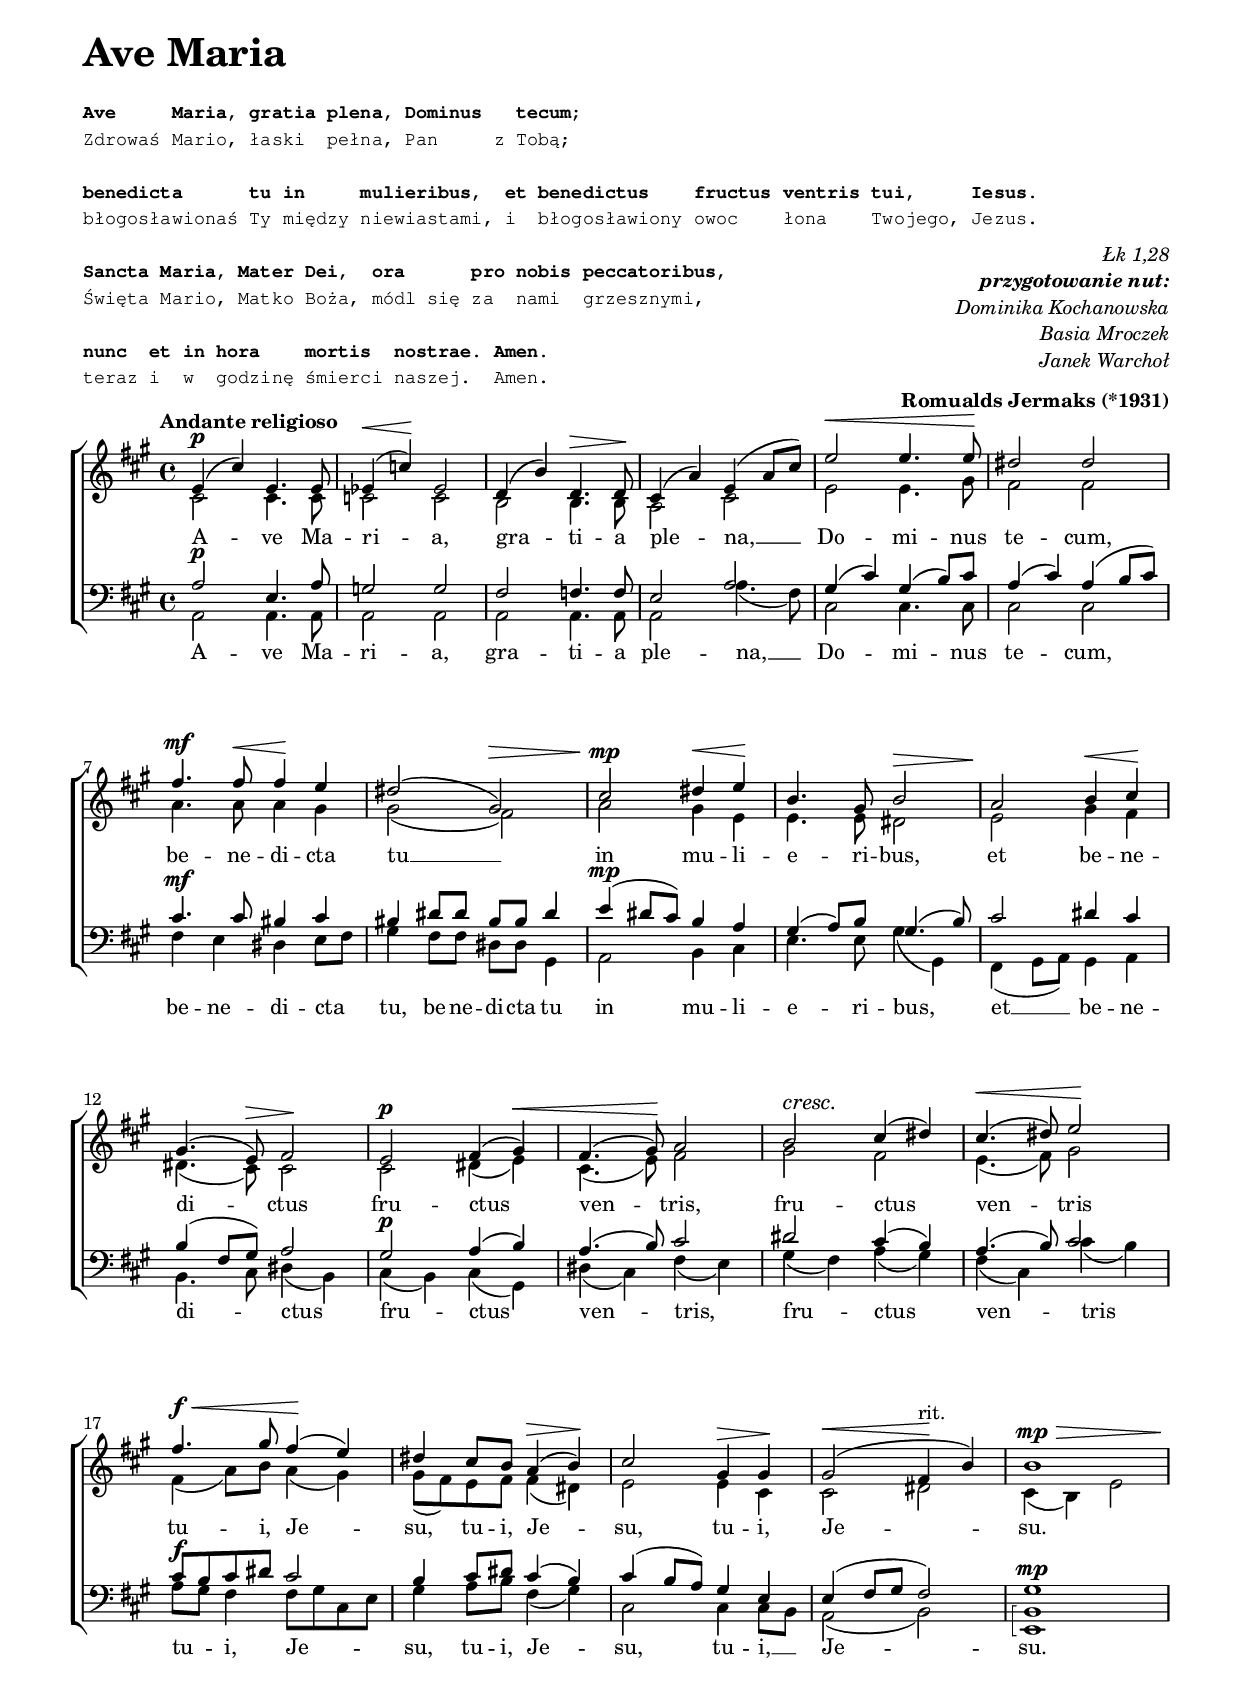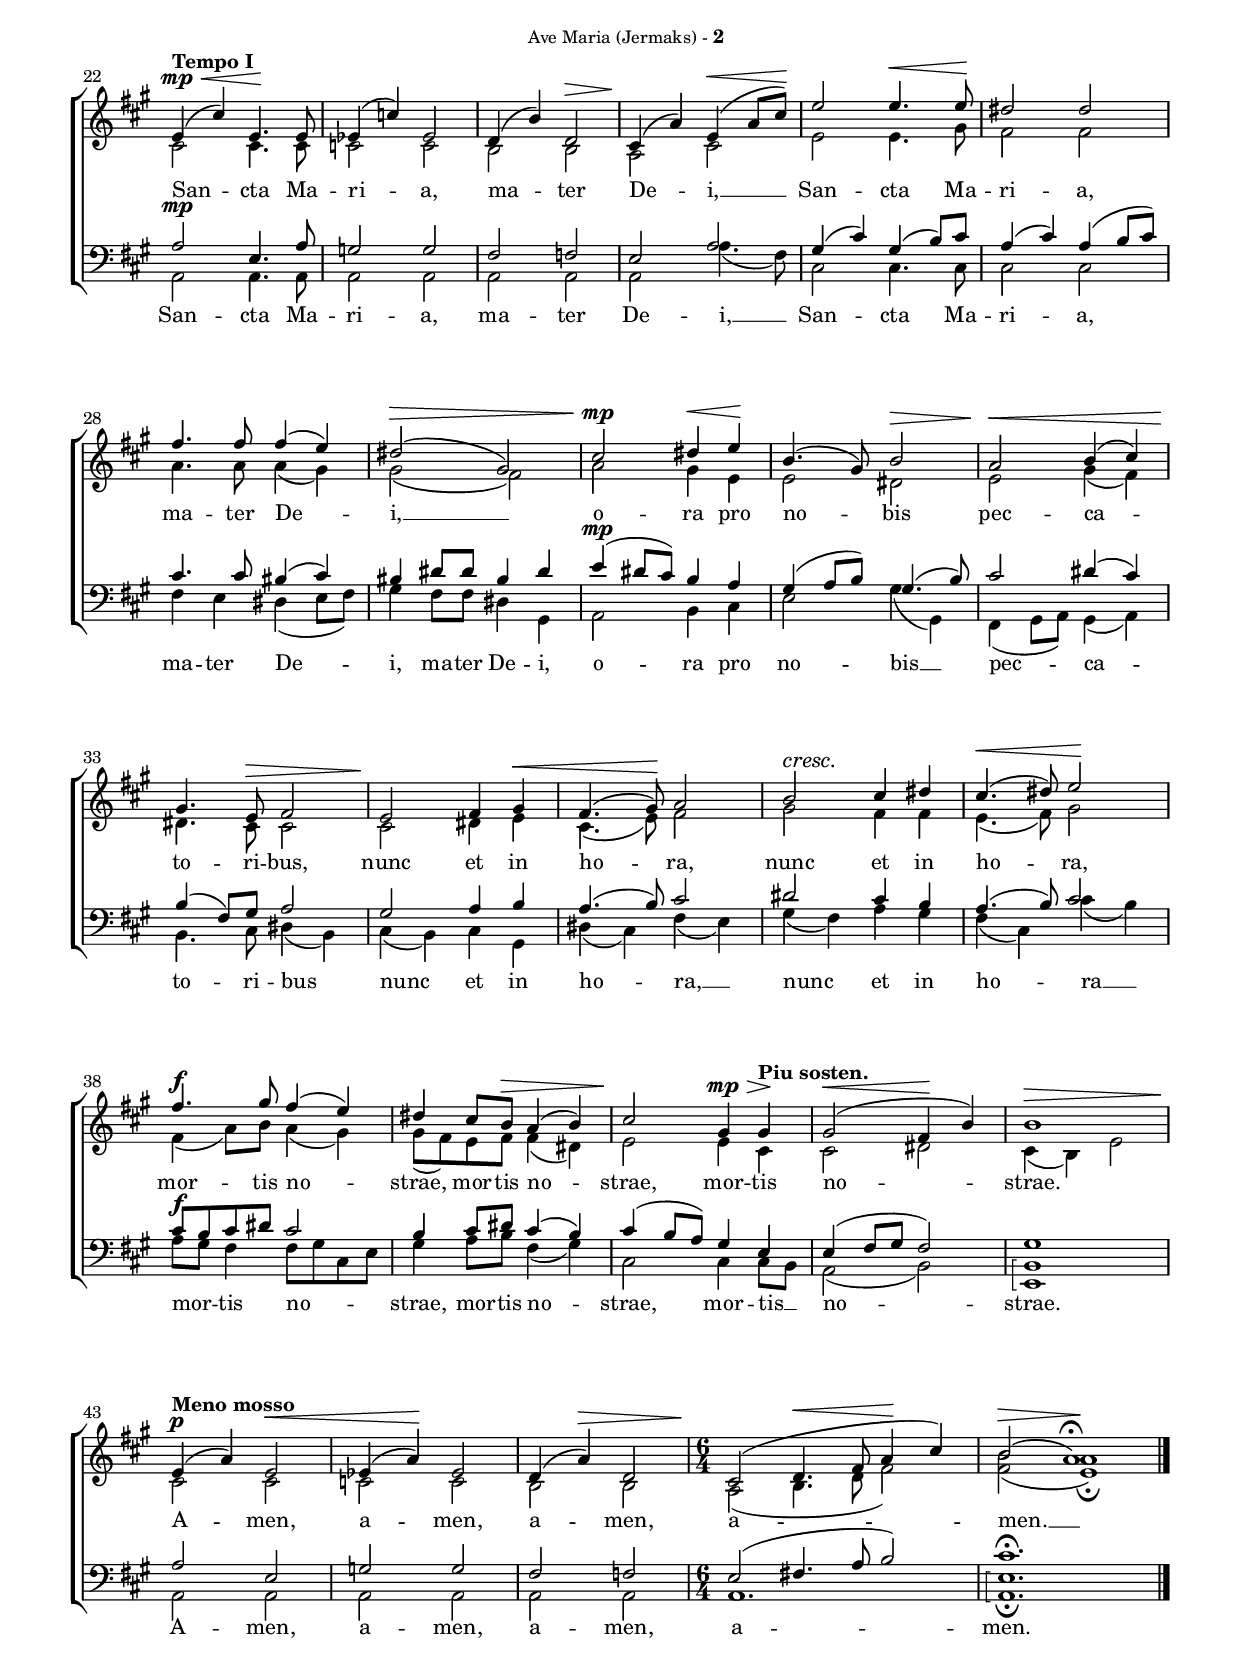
\version "2.17.2"
#(set-global-staff-size 17)

\paper {
  indent = 0 \mm
  left-margin = 14 \mm
  right-margin = 12 \mm
  top-markup-spacing #'basic-distance = 4
  last-bottom-spacing #'basic-distance = 4
  %markup-system-spacing #'basic-distance = 40
  %page-count =
  system-count = 9
  oddHeaderMarkup = \markup \small \fill-line {
  \line {
    \on-the-fly #not-first-page \fromproperty #'header:title
    \on-the-fly #not-first-page \concat {
      "(" \fromproperty #'header:kompozytor-krotki ")"
    }
    \on-the-fly #not-first-page "-"
    \on-the-fly #print-page-number-check-first \normalsize \bold \fromproperty #'page:page-number-string
  }
}

evenHeaderMarkup = \markup \small \fill-line {
  \line {
    \on-the-fly #not-first-page \fromproperty #'header:title
    \on-the-fly #not-first-page \concat {
      "(" \fromproperty #'header:kompozytor-krotki ")"
    }
    \on-the-fly #not-first-page "-"
    \on-the-fly #print-page-number-check-first \normalsize \bold \fromproperty #'page:page-number-string
  }
}

oddFooterMarkup = \markup {
  \column {
    \fill-line {
      %% Tagline header field only on last page.
      \on-the-fly #last-page \tiny \fromproperty #'header:tagline
    }
  }
}

bookTitleMarkup = \markup {
  \fill-line \general-align #Y #-1 {
    \column {
      \fromproperty #'header:dedication
      \line {
        \bold \huge \magnify #2 \fromproperty #'header:title
        \hspace #1.5
        \bold \large \magnify #1.4 \fromproperty #'header:subtitle
        \hspace #1
        \bold \fromproperty #'header:subsubtitle
      }
      \fromproperty #'header:tlumaczenie
    }
    \right-column {
      \italic \fromproperty #'header:adres-biblijny
      \italic \fromproperty #'header:przygotowanie-nut
      \bold \fromproperty #'header:composer
      \bold \fromproperty #'header:arranger
      \bold \fromproperty #'header:poet
    }
  }
}

}

\header {
  title = "Ave Maria"
  composer = "Romualds Jermaks (*1931)"
  adres-biblijny = "Łk 1,28"
  kompozytor-krotki = "Jermaks"
  przygotowanie-nut = \markup \right-column {
    \bold "przygotowanie nut:"
    "Dominika Kochanowska"
    "Basia Mroczek"
    "Janek Warchoł"
    " "
  }
  tlumaczenie = \markup \scale #'(0.95 . 1) \typewriter \column {
    " "
    \bold
    "Ave     Maria, gratia plena, Dominus   tecum;"
    "Zdrowaś Mario, łaski  pełna, Pan     z Tobą;"
    " "
    \bold
    "benedicta      tu in     mulieribus,  et benedictus    fructus ventris tui,     Iesus."
    "błogosławionaś Ty między niewiastami, i  błogosławiony owoc    łona    Twojego, Jezus."
    " "
    \bold
    "Sancta Maria, Mater Dei,  ora      pro nobis peccatoribus,"
    "Święta Mario, Matko Boża, módl się za  nami  grzesznymi,"
    " "
    \bold
    "nunc  et in hora    mortis  nostrae. Amen."
    "teraz i  w  godzinę śmierci naszej.  Amen."
    " "
  }
}

\version "2.16.1"

sopran = {
  \dynamicUp
  \tupletUp
  \clef treble

  \key a \major
  \time 4/4
  \voiceOne


  %partia sopranów
  \tempo "Andante religioso"
  e'4(^\p \melisma cis'') \melismaEnd e'4. e'8
  es'4 ( ^\< \melisma c'' )^\! \melismaEnd es'2
  d'4 ( \melisma b' )\melismaEnd d'4. ^\> d'8 ^\!
  cis'4 ( \melisma a' ) \melismaEnd  e' ( \melisma a'8 cis'') \melismaEnd
  e''2 ^\< e''4. e''8 ^\!
  dis''2 dis''
  fis''4. ^\mf fis''8 ^\< fis''4 ^\! e''
  dis''2 ( \melisma gis' ^\>)\melismaEnd
  cis'' ^\! ^\mp dis''4 ^\< e'' ^\!
  b'4. gis'8 b'2 ^\>
  a'2 ^\! b'4 ^\< cis'' ^\!
  gis'4. (\melisma e'8 ^\> )\melismaEnd fis'2 ^\!
  e'2 ^\p fis'4 (\melisma gis' ^\<)\melismaEnd
  fis'4. (\melisma gis'8^\!) \melismaEnd a'2
  b' ^\cresc cis''4 (\melisma dis'' ) \melismaEnd
  cis''4. (^\<\melisma dis''8) \melismaEnd e''2 ^\!
  fis''4. ^\f ^\<   gis''8  fis''4 ( ^\! \melisma e'')\melismaEnd
  dis''  cis''8 b' a'4( ^\>\melisma b' ^\!) \melismaEnd
  cis''2 gis'4 ^\> gis' ^\!
  gis'2 ( ^\< \melisma fis'4 ^\! ^"rit." b'  ) \melismaEnd
  b'1^\> ^\mp   % tutaj znaki dynamiczne rzeba poprawić bo nie sa dokładnie w tym miejscu co być powinny
  \tempo "Tempo I"
  e'4 (^\! ^\mp ^\< \melisma cis'' ) \melismaEnd e'4. ^\! e'8
  es'4 (\melisma c'') \melismaEnd es'2
  d'4 (\melisma b') \melismaEnd d'2 ^\>
  cis'4 ( ^\! \melisma  a' ) \melismaEnd e' (^\< \melisma  a'8 cis'' ^\! ) \melismaEnd
  e''2 e''4. ^\< e''8 ^\!
  dis''2 dis''
  fis''4. fis''8 fis''4 (\melisma e'') \melismaEnd
  dis''2  (^\> \melisma gis' ) \melismaEnd % od połowy taktu widełki
  cis'' ^\mp ^\! dis''4 ^\< e'' ^\!
  b'4. (\melisma gis'8) \melismaEnd b'2 ^\>
  a' ^\! ^\< b'4 (\melisma cis'') \melismaEnd
  gis'4. ^\! e'8 ^\> fis'2
  e' ^\! fis'4 gis' ^\<
  fis'4. ( \melisma   gis'8^\!) \melismaEnd a'2 % znów widełki
  b'2 ^\cresc cis''4 dis''4
  cis''4. (^\< \melisma dis''8 ) \melismaEnd e''2 ^\!
  fis''4. ^\f gis''8 fis''4 (\melisma e'')\melismaEnd
  dis'' cis''8 b' ^\> a'4 (\melisma b') \melismaEnd
  cis''2 ^\! gis'4 ^\>  ^\mp \tempo "Piu sosten." gis'4 ^\! % poprawić umiejscowienie znaków dynamicznych
  gis'2 (^\< \melisma fis'4 ^\! b') \melismaEnd
  b'1  ^\>
  \tempo "Meno mosso"  e'4 (^\p  a' ) \melismaEnd e'2 ^\<
  es'4 (\melisma a' ^\!) \melismaEnd es'2
  d'4 (\melisma a') ^\> \melismaEnd d'2
  \time 6/4 cis'2 ^\! ( \melisma d'4. ^\< fis'8  a'4 ^\! cis''4) \melismaEnd
  % w orginale chyba bład bo nie mozna sie doliczyc nutek --Dominika
  % Zuzia powiedziała, że pierwsza nuta powinna być półnutą --Janek
  b'2 (^\> \melisma a'1 ^\! \fermata )\melismaEnd \bar "|." %położenie fermaty jak dla s2 , trzeba dodać ostatni dzwiek s1
}

soprantekst = \lyricmode {
  A -- ve Ma -- ri -- a, gra -- ti -- a ple -- na, __
  Do -- mi -- nus te -- cum,
  be -- ne -- di -- cta tu __
  in mu -- li -- e -- ri -- bus,
  et be -- ne -- di -- ctus fru -- ctus
  ven -- tris, fru -- ctus ven -- tris
  tu -- i, Je -- su, tu -- i,
  Je -- su, tu -- i, Je -- su.
  San -- cta Ma -- ri -- a,
  ma -- ter De -- i, __
  San -- cta Ma -- ri -- a,
  ma -- ter De -- i, __
  o -- ra pro no -- bis
  pec -- ca -- to -- ri -- bus,
  nunc et in ho -- ra,
  nunc et in ho -- ra,
  mor -- tis no -- strae,
  mor -- tis no -- strae,
  mor -- tis no -- strae.
  A -- men, a -- men,
  a -- men, a -- men. __
}

\version "2.16.1"

alt = {
  \dynamicUp
  \tupletUp
  \clef treble
  \key a \major
  \time 4/4
  \voiceTwo
  \override Hairpin #'stencil = ##f
  \override DynamicText #'stencil = ##f
  \override DynamicTextSpanner #'stencil = ##f
  \override TextScript #'stencil = ##f
  \set Timing.beamExceptions = #'()

  % oznaczenia dynamiczne w parti sopranu
  cis'2 cis'4. cis'8
  c'2 c'
  b b4. b8
  a2 cis'
  e' e'4. gis'8
  fis'2 fis'
  a'4. a'8 a'4 gis'
  gis'2 (\melisma fis' )\melismaEnd
  a' gis'4 e'
  e'4. e'8 dis'2
  e' gis'4 fis'4
  dis'4. (\melisma cis'8) \melismaEnd cis'2 % w tym taskcie pozwoliłam sobie na własna korekte tekstu i wstawienie łuku co jest logiczne
  cis' dis'4 (\melisma e' ) \melismaEnd
  cis'4. ( \melisma e'8 ) \melismaEnd fis'2
  gis' fis'
  e'4. ( \melisma fis'8 ) \melismaEnd gis'2
  fis'4 ( \melisma a'8 ) \melismaEnd b' a'4 (\melisma gis' ) \melismaEnd
  gis'8( \melisma fis') \melismaEnd e' fis' fis'4 (\melisma dis' ) \melismaEnd
  e'2 e'4 cis'
  cis'2 dis'
  cis'4 ( \melisma b ) \melismaEnd e'2
  cis' cis'4. cis'8
  c'2 c'
  b b
  a cis'
  e' e'4. gis'8
  fis'2 fis'
  a'4. a'8 a'4 (\melisma gis' ) \melismaEnd
  gis'2 ( \melisma fis' ) \melismaEnd
  a' gis'4 e'4
  e'2 dis'
  e' gis'4 (\melisma fis' ) \melismaEnd
  dis'4. cis'8 cis'2
  cis' dis'4 e'
  cis'4. (\melisma e'8 ) \melismaEnd fis'2
  gis' fis'4 fis'
  e'4. (\melisma fis'8 ) \melismaEnd gis'2
  fis'4 (\melisma a'8 ) \melismaEnd b'  a'4 ( \melisma gis' ) \melismaEnd
  gis'8 (\melisma fis'8) \melismaEnd e' fis' fis'4 ( \melisma dis' ) \melismaEnd
  e'2 e'4 cis'
  cis'2 dis'
  cis'4 ( \melisma b )\melismaEnd e'2
  cis'2 cis'
  c' c'
  b b
  \time 6/4 a2 (\melisma b4. d'8 fis'2) \melismaEnd
  % w orginale chyba bład bo nie mozna sie doliczyc nutek --Dominika
  % Zuzia powiedziała, że pierwsza nuta powinna być półnutą --Janek
  <<
    { b'2 (^\> \melisma a'1 ^\! \fermata )\melismaEnd }
    { fis'2 (\melisma e'1\fermata  )  \melismaEnd }
  >>
  \bar "|."
}

alttekst = \lyricmode {
  A -- ve Ma -- ri -- a, gra -- ti -- a ple -- na, __
  Do -- mi -- nus te -- cum,
  be -- ne -- di -- cta tu __
  in mu -- li -- e -- ri -- bus,
  et be -- ne -- di -- ctus fru -- ctus
  ven -- tris, fru -- ctus ven -- tris
  tu -- i, Je -- su, __ tu -- i,
  Je -- su, tu -- i, Je -- su, Je -- su.
  San -- cta Ma -- ri -- a,
  ma -- ter De -- i, __
  San -- cta Ma -- ri -- a,
  ma -- ter De -- i, __
  o -- ra pro no -- bis
  pec -- ca -- to -- ri -- bus,
  nunc et in ho -- ra,
  nunc et in ho -- ra,
  mor -- tis no -- strae,
  mor -- tis no -- strae,
  mor -- tis no -- strae,
  no -- strae.
  A -- men, a -- men,
  a -- men, a -- men. __
}

\version "2.16.1"

tenor = \relative f {
  \dynamicUp
  \tupletUp
  \clef "treble_8"
  %\clef bass
  % podaj tonację, na przykład \key g \minor
  \key a \major
  % podaj metrum, na przykład \time 4/4
  \time 4/4
  % wpisz nuty:
  \voiceOne

  % Prawdopodobnie należałoby przenieść część
  % (całość?) dynamiki z górnej pięciolinii, ale nie
  % jestem tego pewna, więc umieszczam tylko
  % tę szczątkową z dolnej.

  a2\p e4. a8
  g2 g
  fis f4. f8
  e2 a
  gis4( cis) gis( b8) cis
  a4( cis) a( b8 cis)
  cis4.\mf cis8 bis4 cis
  bis dis8 dis bis bis dis4
  e\mp( dis8 cis) b4 a
  gis(a8) b gis4.( b8)

  % takt 11.
  cis2 dis4 cis
  b( fis8 gis) a2
  gis\p a4( b)
  a4.( b8) cis2
  dis cis4( b)
  a4.( b8) cis2
  cis8\f\melisma b cis\melismaEnd dis cis2
  b4 cis8 dis cis4( b)
  cis( b8 a) gis4 e
  e( fis8 gis fis2)
  gis1\mp

  % takt 22.
  a2\mp e4. a8
  g2 g
  fis f
  e2 a
  gis4(cis) gis( b8) cis
  a4(cis) a( b8 cis)
  cis4. cis8 bis4( cis)
  bis dis8 dis bis4 dis
  e\mp(dis8 cis) b4 a
  gis( a8 b) gis4.( b8)

  % takt 32.
  cis2 dis4( cis)
  b4( fis8) gis a2
  gis a4 b
  a4.( b8) cis2
  dis cis4 b
  a4.( b8) cis2
  cis8\f\melisma b cis\melismaEnd dis cis2
  b4 cis8 dis cis4( b)
  cis( b8 a) gis4 e
  e( fis8 gis fis2)
  gis1

  % takt 42.
  a2 e
  g g
  fis f
  \time 6/4
  e2( fis!4. a8 b2)
  % w orginale chyba bład bo nie mozna sie doliczyc nutek --Dominika
  % Zuzia powiedziała, że pierwsza nuta powinna być półnutą --Janek
  cis1.\fermata \bar "|."

}
tenortext = \lyricmode {
  % wyrzuciłam przedłużenie ostatniej sylaby (__)
  % w przypadkach, gdy odnosiło się do basa.

  A -- ve Ma -- ri -- a, gra -- ti -- a ple -- na,
  Do -- mi -- nus te -- cum, __
  be -- ne -- di -- cta tu,
  be -- ne -- di -- cta tu
  in __ mu -- li -- e -- ri -- bus, __
  et be -- ne -- di -- ctus fru -- ctus
  ven -- tris, fru -- ctus __ ven -- tris
  tu -- i, Je -- su, tu -- i,
  Je -- su, __ tu -- i, Je -- su.

  % takt 22.
  San -- cta Ma -- ri -- a,
  ma -- ter De -- i,
  San -- cta __ Ma -- ri -- a, __
  ma -- ter De -- i, ma -- ter De -- i,
  o -- ra pro no -- bis __
  pec -- ca -- to -- ri -- bus,
  nunc et in ho -- ra,
  nunc et in ho -- ra
  mor -- tis no -- strae,
  mor -- tis no -- strae, __
  mor -- tis no -- strae.
  A -- men, a -- men,
  a -- men, a -- men.

}

\version "2.16.1"

bas = \relative f {
  \dynamicUp
  \tupletUp
  \clef bass
  % podaj tonację, na przykład \key g \minor
  \key a \major
  % podaj metrum, na przykład \time 4/4
  \time 4/4
  % wpisz nuty:
  \voiceTwo
  \override Hairpin #'stencil = ##f
  \override DynamicText #'stencil = ##f
  \override DynamicTextSpanner #'stencil = ##f
  \override TextScript #'stencil = ##f

  % Prawdopodobnie należałoby przenieść część
  % (całość?) dynamiki z górnej pięciolinii, ale nie
  % jestem tego pewna, więc umieszczam tylko
  % tę szczątkową z dolnej.

  a,2\p a4. a8
  a2 a
  a a4. a8
  a2 a'4.( fis8)
  cis2 cis4. cis8
  cis2 cis
  fis4\mf e dis e8\melisma fis\melismaEnd
  gis4 fis8 fis dis dis gis,4
  a2\mp b4 cis
  e4. e8 gis4( gis,)

  % takt 11.
  fis( gis8 a) gis4 a
  b4.\melisma cis8\melismaEnd dis4( b)
  cis\p( b) cis( gis)
  dis'( cis) fis( e)
  gis( fis) a( gis)
  fis( cis) cis'( b)
  a8\f\melisma gis\melismaEnd fis4 fis8\melisma gis cis, e\melismaEnd
  gis4 a8 b fis4( gis)
  cis,2 cis4 cis8\melisma b\melismaEnd
  a2( b)
  \once \override Arpeggio #'stencil =
  #ly:arpeggio::brew-chord-bracket
  <e, b'>1\mp \arpeggio

  % takt 22.
  a2\mp a4. a8
  a2 a
  a a
  a2 a'4.( fis8)
  cis2 cis4. cis8
  cis2 cis
  fis4 e dis( e8 fis)
  gis4 fis8 fis dis4 gis,4
  a2\mp b4 cis
  e2 gis4( gis,)

  % takt 32.
  fis( gis8 a) gis4( a)
  b4. cis8 dis4( b)
  cis( b) cis gis
  dis'( cis) fis( e)
  gis( fis) a gis
  fis( cis) cis'( b)
  a8\f\melisma gis\melismaEnd fis4 fis8\melisma gis cis, e\melismaEnd
  gis4 a8 b fis4( gis)
  cis,2 cis4 cis8\melisma b\melismaEnd
  a2( b)
  \once \override Arpeggio #'stencil =
  #ly:arpeggio::brew-chord-bracket
  <e, b'>1\arpeggio

  % takt 42.
  a2 a
  a a
  a a
  \time 6/4
  a1.
  \once \override Arpeggio #'stencil =
  #ly:arpeggio::brew-chord-bracket
  <a e'>\arpeggio \fermata \bar "|."

}

bastekst = \lyricmode {
  % wyrzuciłam przedłużenie ostatniej sylaby (__)
  % w przypadkach, gdy odnosiło się do tenora.

  A -- ve Ma -- ri -- a, gra -- ti -- a ple -- na, __
  Do -- mi -- nus te -- cum,
  be -- ne -- di -- cta tu,
  be -- ne -- di -- cta tu
  in mu -- li -- e -- ri -- bus,
  et __ be -- ne -- di -- ctus fru -- ctus
  ven -- tris, fru -- ctus ven -- tris
  tu -- i, Je -- su, tu -- i,
  Je -- su, tu -- i, __ Je -- su.

  % takt 22.
  San -- cta Ma -- ri -- a,
  ma -- ter De -- i, __
  San -- cta Ma -- ri -- a,
  ma -- ter De -- i, ma -- ter De -- i,
  o -- ra pro no -- bis __
  pec -- ca -- to -- ri -- bus
  nunc et in ho -- ra, __
  nunc et in ho -- ra __
  mor -- tis no -- strae,
  \tweak #'X-offset #-1.2 mor -- \tweak #'X-offset #-0.5 tis no -- strae,
  mor -- tis __ no -- strae.
  A -- men, a -- men,
  a -- men, a -- men.

}


\score {
  \new ChoirStaff <<
    \new Staff = panie <<
      \new Voice = sopran {
        \sopran
      }
      \new Voice = alt {
        \alt
      }
    >>
    \new Lyrics \lyricsto sopran \soprantekst
    \new Staff = panowie <<
      \new Voice = tenor {
        \tenor
      }
      \new Voice = bas {
        \bas
      }
    >>
    \new Lyrics \lyricsto bas \bastekst
  >>

  % blok \layout zawiera ogólne ustawienia stylu
  \layout {
    \compressFullBarRests
    %\set Score.tempoHideNote = ##t

    \override Lyrics.VerticalAxisGroup
    #'nonstaff-unrelatedstaff-spacing #'padding = #0.5

    \override Score.BarNumber #'break-visibility = #'#(#f #f #t)
    \override DynamicTextSpanner #'style = #'none

    \override Score.BarNumber #'self-alignment-X =
    #(lambda (grob)
       (let ((break-dir (ly:item-break-dir grob)))
         (set! (ly:grob-property grob 'self-alignment-X)
               (if (= break-dir RIGHT)
                   1
                   0))))

    \override Score.BarNumber #'stencil =
    #(lambda (grob)
       (let ((break-dir (ly:item-break-dir grob)))
         (set! (ly:grob-property grob 'font-size)
               (if (= break-dir RIGHT)
                   -1
                   -3))
         (ly:text-interface::print grob)))
  }
}
